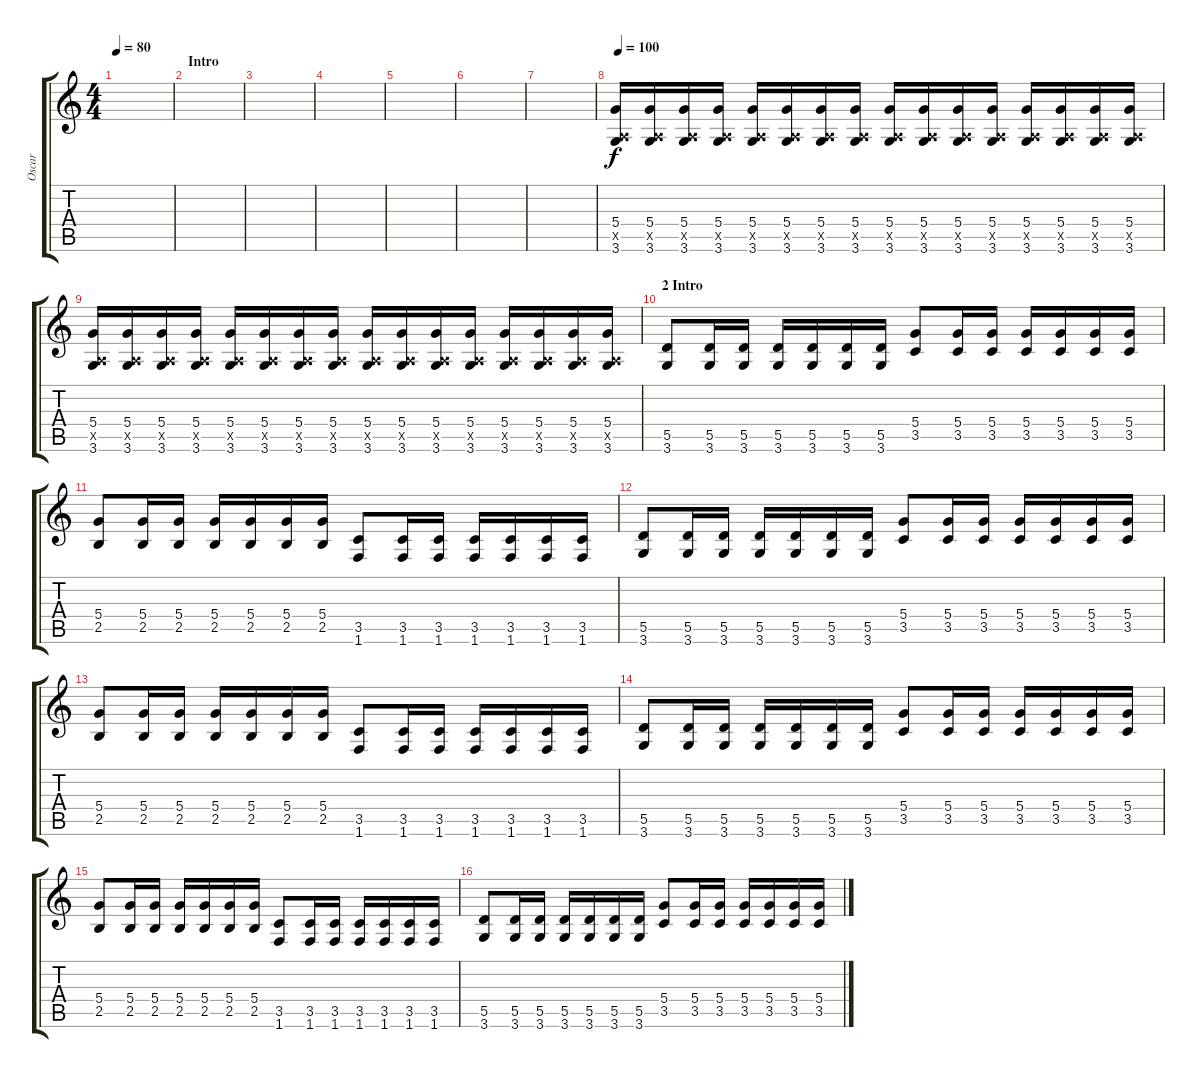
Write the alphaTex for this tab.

\track ("Oscar" "Oscar") {instrument distortionguitar}
\staff {score tabs}
\tuning (E4 B3 G3 D3 A2 E2) {hide}
\ts (4 4)
\tempo 80
\clef g2
\ks c
|
\section ("" "Intro")
|
|
|
|
|
|
\tempo 100
(5.4 0.5{x} 3.6).16{volume 0} (5.4 0.5{x} 3.6).16{volume 12} (5.4 0.5{x} 3.6).16 (5.4 0.5{x} 3.6).16 (5.4 0.5{x} 3.6).16 (5.4 0.5{x} 3.6).16 (5.4 0.5{x} 3.6).16 (5.4 0.5{x} 3.6).16 (5.4 0.5{x} 3.6).16 (5.4 0.5{x} 3.6).16 (5.4 0.5{x} 3.6).16 (5.4 0.5{x} 3.6).16 (5.4 0.5{x} 3.6).16 (5.4 0.5{x} 3.6).16 (5.4 0.5{x} 3.6).16 (5.4 0.5{x} 3.6).16 |
(5.4 0.5{x} 3.6).16 (5.4 0.5{x} 3.6).16 (5.4 0.5{x} 3.6).16 (5.4 0.5{x} 3.6).16 (5.4 0.5{x} 3.6).16 (5.4 0.5{x} 3.6).16 (5.4 0.5{x} 3.6).16 (5.4 0.5{x} 3.6).16 (5.4 0.5{x} 3.6).16 (5.4 0.5{x} 3.6).16 (5.4 0.5{x} 3.6).16 (5.4 0.5{x} 3.6).16 (5.4 0.5{x} 3.6).16 (5.4 0.5{x} 3.6).16 (5.4 0.5{x} 3.6).16 (5.4 0.5{x} 3.6).16 |
\section ("" "2 Intro")
(5.5 3.6).8{balance 11} (5.5 3.6).16 (5.5 3.6).16 (5.5 3.6).16 (5.5 3.6).16 (5.5 3.6).16 (5.5 3.6).16 (5.4 3.5).8 (5.4 3.5).16 (5.4 3.5).16 (5.4 3.5).16 (5.4 3.5).16 (5.4 3.5).16 (5.4 3.5).16 |
(5.4 2.5).8 (5.4 2.5).16 (5.4 2.5).16 (5.4 2.5).16 (5.4 2.5).16 (5.4 2.5).16 (5.4 2.5).16 (3.5 1.6).8 (3.5 1.6).16 (3.5 1.6).16 (3.5 1.6).16 (3.5 1.6).16 (3.5 1.6).16 (3.5 1.6).16 |
(5.5 3.6).8{balance 11} (5.5 3.6).16 (5.5 3.6).16 (5.5 3.6).16 (5.5 3.6).16 (5.5 3.6).16 (5.5 3.6).16 (5.4 3.5).8 (5.4 3.5).16 (5.4 3.5).16 (5.4 3.5).16 (5.4 3.5).16 (5.4 3.5).16 (5.4 3.5).16 |
(5.4 2.5).8 (5.4 2.5).16 (5.4 2.5).16 (5.4 2.5).16 (5.4 2.5).16 (5.4 2.5).16 (5.4 2.5).16 (3.5 1.6).8 (3.5 1.6).16 (3.5 1.6).16 (3.5 1.6).16 (3.5 1.6).16 (3.5 1.6).16 (3.5 1.6).16 |
(5.5 3.6).8{balance 11} (5.5 3.6).16 (5.5 3.6).16 (5.5 3.6).16 (5.5 3.6).16 (5.5 3.6).16 (5.5 3.6).16 (5.4 3.5).8 (5.4 3.5).16 (5.4 3.5).16 (5.4 3.5).16 (5.4 3.5).16 (5.4 3.5).16 (5.4 3.5).16 |
(5.4 2.5).8 (5.4 2.5).16 (5.4 2.5).16 (5.4 2.5).16 (5.4 2.5).16 (5.4 2.5).16 (5.4 2.5).16 (3.5 1.6).8 (3.5 1.6).16 (3.5 1.6).16 (3.5 1.6).16 (3.5 1.6).16 (3.5 1.6).16 (3.5 1.6).16 |
(5.5 3.6).8{balance 11} (5.5 3.6).16 (5.5 3.6).16 (5.5 3.6).16 (5.5 3.6).16 (5.5 3.6).16 (5.5 3.6).16 (5.4 3.5).8 (5.4 3.5).16 (5.4 3.5).16 (5.4 3.5).16 (5.4 3.5).16 (5.4 3.5).16 (5.4 3.5).16
